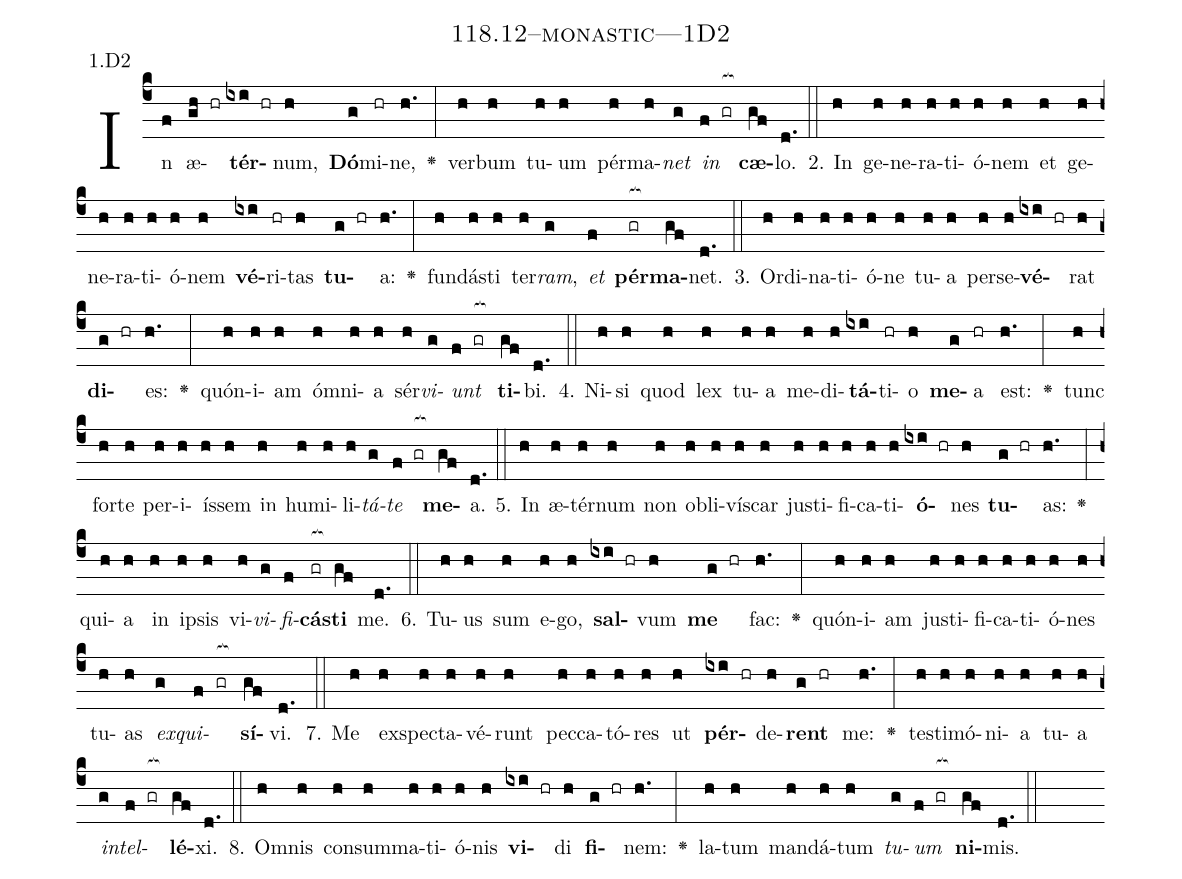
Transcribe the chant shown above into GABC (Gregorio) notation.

name: 118.12--monastic---1D2;
annotation: 1.D2;
%%
(c4)In(f) æ(gh hr)<b>tér</b>(ixi hr)num,(h) <b>Dó</b>(g)mi(hr)ne,(h.) <v>\greheightstar</v>(:) ver(h)bum(h) tu(h)um(h) pér(h)ma(h)<i>net</i>(g) <i>in</i>(f gr[ocb:1{]) <b>cæ</b>(gf[ocb:0}])lo.(d.) (::)
2. In(h) ge(h)ne(h)ra(h)ti(h)ó(h)nem(h) et(h) ge(h)ne(h)ra(h)ti(h)ó(h)nem(h) <b>vé</b>(ixi)ri(hr)tas(h) <b>tu</b>(g hr)a:(h.) <v>\greheightstar</v>(:) fun(h)dás(h)ti(h) ter(h)<i>ram</i>,(g) <i>et</i>(f) <b>pér</b>(gr[ocb:1{])<b>ma</b>(gf[ocb:0}])net.(d.) (::)
3. Or(h)di(h)na(h)ti(h)ó(h)ne(h) tu(h)a(h) per(h)se(h)<b>vé</b>(ixi hr)rat(h) <b>di</b>(g hr)es:(h.) <v>\greheightstar</v>(:) quón(h)i(h)am(h) óm(h)ni(h)a(h) sér(h)<i>vi</i>(g)<i>unt</i>(f gr[ocb:1{]) <b>ti</b>(gf[ocb:0}])bi.(d.) (::)
4. Ni(h)si(h) quod(h) lex(h) tu(h)a(h) me(h)di(h)<b>tá</b>(ixi)ti(hr)o(h) <b>me</b>(g)a(hr) est:(h.) <v>\greheightstar</v>(:) tunc(h) for(h)te(h) per(h)i(h)ís(h)sem(h) in(h) hu(h)mi(h)li(h)<i>tá</i>(g)<i>te</i>(f gr[ocb:1{]) <b>me</b>(gf[ocb:0}])a.(d.) (::)
5. In(h) æ(h)tér(h)num(h) non(h) ob(h)li(h)vís(h)car(h) jus(h)ti(h)fi(h)ca(h)ti(h)<b>ó</b>(ixi hr)nes(h) <b>tu</b>(g hr)as:(h.) <v>\greheightstar</v>(:) qui(h)a(h) in(h) ip(h)sis(h) vi(h)<i>vi</i>(g)<i>fi</i>(f)<b>cás</b>(gr[ocb:1{])<b>ti</b>(gf[ocb:0}]) me.(d.) (::)
6. Tu(h)us(h) sum(h) e(h)go,(h) <b>sal</b>(ixi hr)vum(h) <b>me</b>(g hr) fac:(h.) <v>\greheightstar</v>(:) quón(h)i(h)am(h) jus(h)ti(h)fi(h)ca(h)ti(h)ó(h)nes(h) tu(h)as(h) <i>ex</i>(g)<i>qui</i>(f gr[ocb:1{])<b>sí</b>(gf[ocb:0}])vi.(d.) (::)
7. Me(h) ex(h)spec(h)ta(h)vé(h)runt(h) pec(h)ca(h)tó(h)res(h) ut(h) <b>pér</b>(ixi hr)de(h)<b>rent</b>(g hr) me:(h.) <v>\greheightstar</v>(:) tes(h)ti(h)mó(h)ni(h)a(h) tu(h)a(h) <i>in</i>(g)<i>tel</i>(f gr[ocb:1{])<b>lé</b>(gf[ocb:0}])xi.(d.) (::)
8. Om(h)nis(h) con(h)sum(h)ma(h)ti(h)ó(h)nis(h) <b>vi</b>(ixi hr)di(h) <b>fi</b>(g hr)nem:(h.) <v>\greheightstar</v>(:) la(h)tum(h) man(h)dá(h)tum(h) <i>tu</i>(g)<i>um</i>(f gr[ocb:1{]) <b>ni</b>(gf[ocb:0}])mis.(d.) (::)
